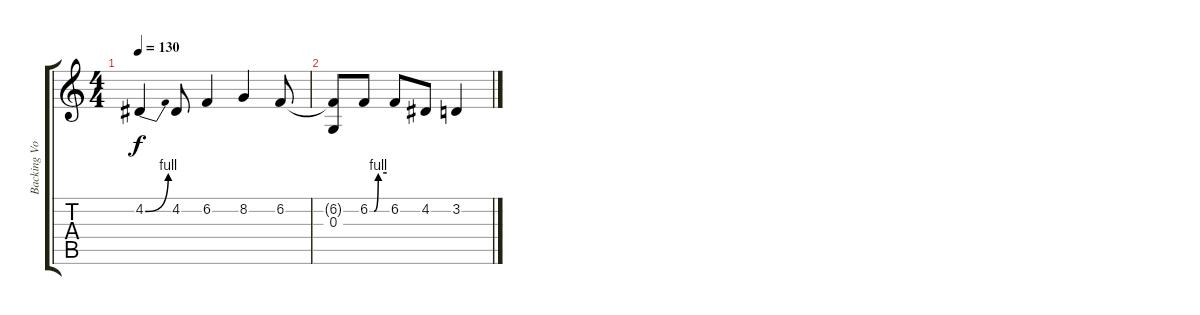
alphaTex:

\track ("Backing Vocals" "Backing Vo") {instrument viola}
\staff {score tabs}
\tuning (E4 B3 G3 D3 A2 E2) {hide}
\ts (4 4)
\tempo 130
\clef g2
\ks c
4.2{be (bend 0 0 60 4)}.4{dy f} 4.2.8 6.2.4 8.2.4 6.2.8 |
(6.2{t} 0.3).8 6.2{be (custom 0 0 15 0 30 4 60 4)}.8 6.2.8 4.2.8 3.2.4
